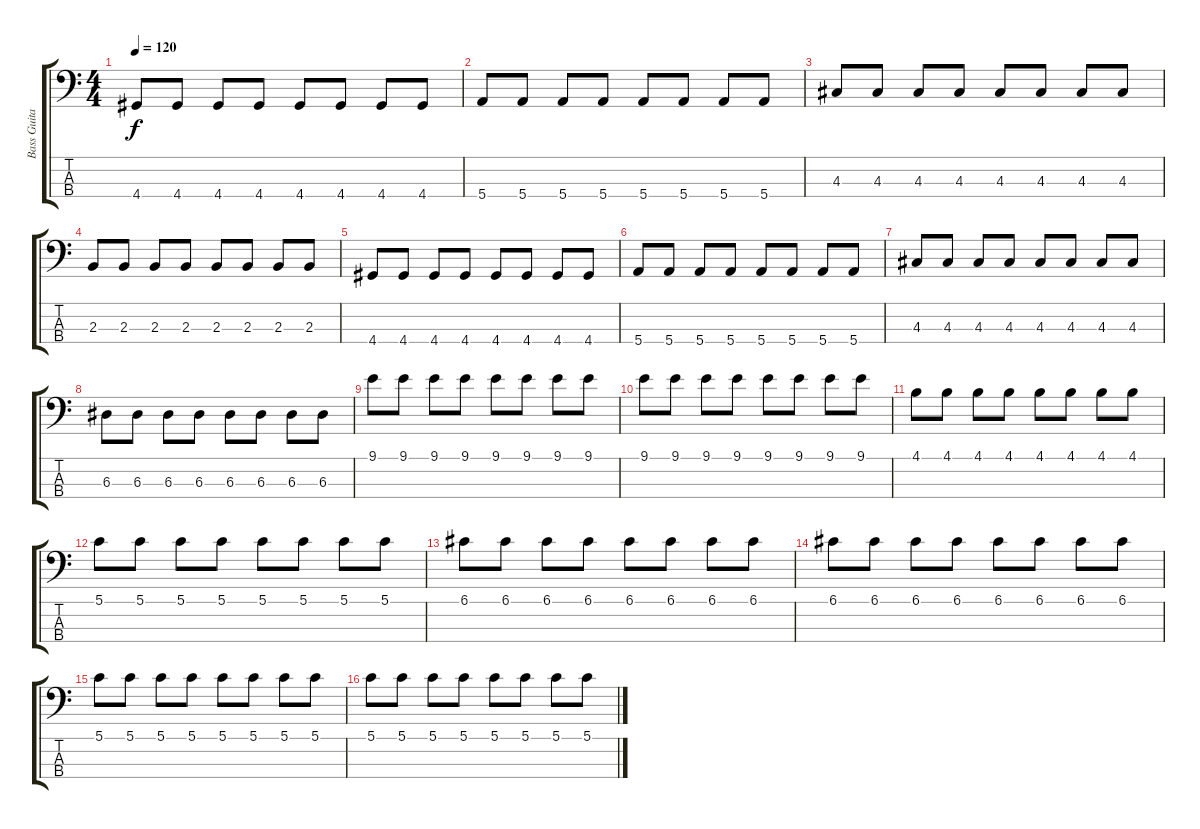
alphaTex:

\track ("Bass Guitar" "Bass Guita") {instrument electricbassfinger}
\staff {score tabs}
\tuning (G2 D2 A1 E1) {hide}
\ts (4 4)
\tempo 120
\clef f4
\ks c
4.4.8{dy f} 4.4.8 4.4.8 4.4.8 4.4.8 4.4.8 4.4.8 4.4.8 |
5.4.8 5.4.8 5.4.8 5.4.8 5.4.8 5.4.8 5.4.8 5.4.8 |
4.3.8 4.3.8 4.3.8 4.3.8 4.3.8 4.3.8 4.3.8 4.3.8 |
2.3.8 2.3.8 2.3.8 2.3.8 2.3.8 2.3.8 2.3.8 2.3.8 |
4.4.8 4.4.8 4.4.8 4.4.8 4.4.8 4.4.8 4.4.8 4.4.8 |
5.4.8 5.4.8 5.4.8 5.4.8 5.4.8 5.4.8 5.4.8 5.4.8 |
4.3.8 4.3.8 4.3.8 4.3.8 4.3.8 4.3.8 4.3.8 4.3.8 |
6.3.8 6.3.8 6.3.8 6.3.8 6.3.8 6.3.8 6.3.8 6.3.8 |
9.1.8 9.1.8 9.1.8 9.1.8 9.1.8 9.1.8 9.1.8 9.1.8 |
9.1.8 9.1.8 9.1.8 9.1.8 9.1.8 9.1.8 9.1.8 9.1.8 |
4.1.8 4.1.8 4.1.8 4.1.8 4.1.8 4.1.8 4.1.8 4.1.8 |
5.1.8 5.1.8 5.1.8 5.1.8 5.1.8 5.1.8 5.1.8 5.1.8 |
6.1.8 6.1.8 6.1.8 6.1.8 6.1.8 6.1.8 6.1.8 6.1.8 |
6.1.8 6.1.8 6.1.8 6.1.8 6.1.8 6.1.8 6.1.8 6.1.8 |
5.1.8 5.1.8 5.1.8 5.1.8 5.1.8 5.1.8 5.1.8 5.1.8 |
5.1.8 5.1.8 5.1.8 5.1.8 5.1.8 5.1.8 5.1.8 5.1.8
